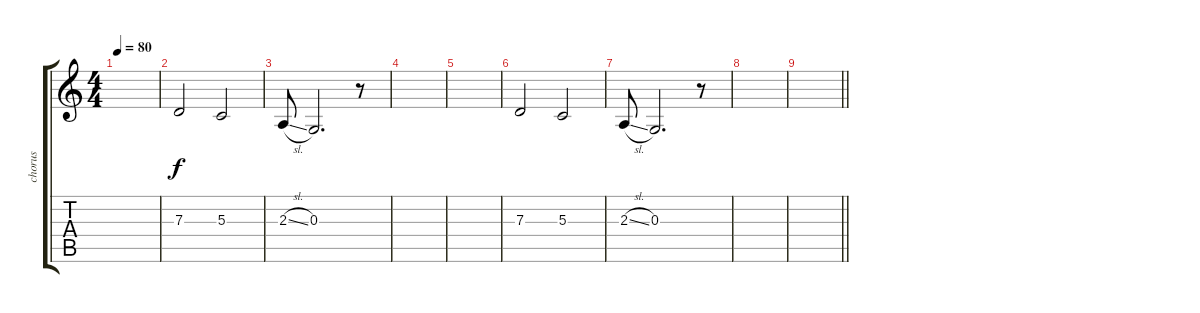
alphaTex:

\track ("chorus" "chorus") {instrument lead6voice}
\staff {score tabs}
\tuning (E4 B3 G3 D3 A2 E2) {hide}
\ts (4 4)
\tempo 80
\clef g2
\ks c
|
7.3.2 5.3.2 |
2.3{sl}.8 0.3.2{d} r.8 |
|
|
7.3.2 5.3.2 |
2.3{sl}.8 0.3.2{d} r.8 |
|
\barLineRight lightlight
